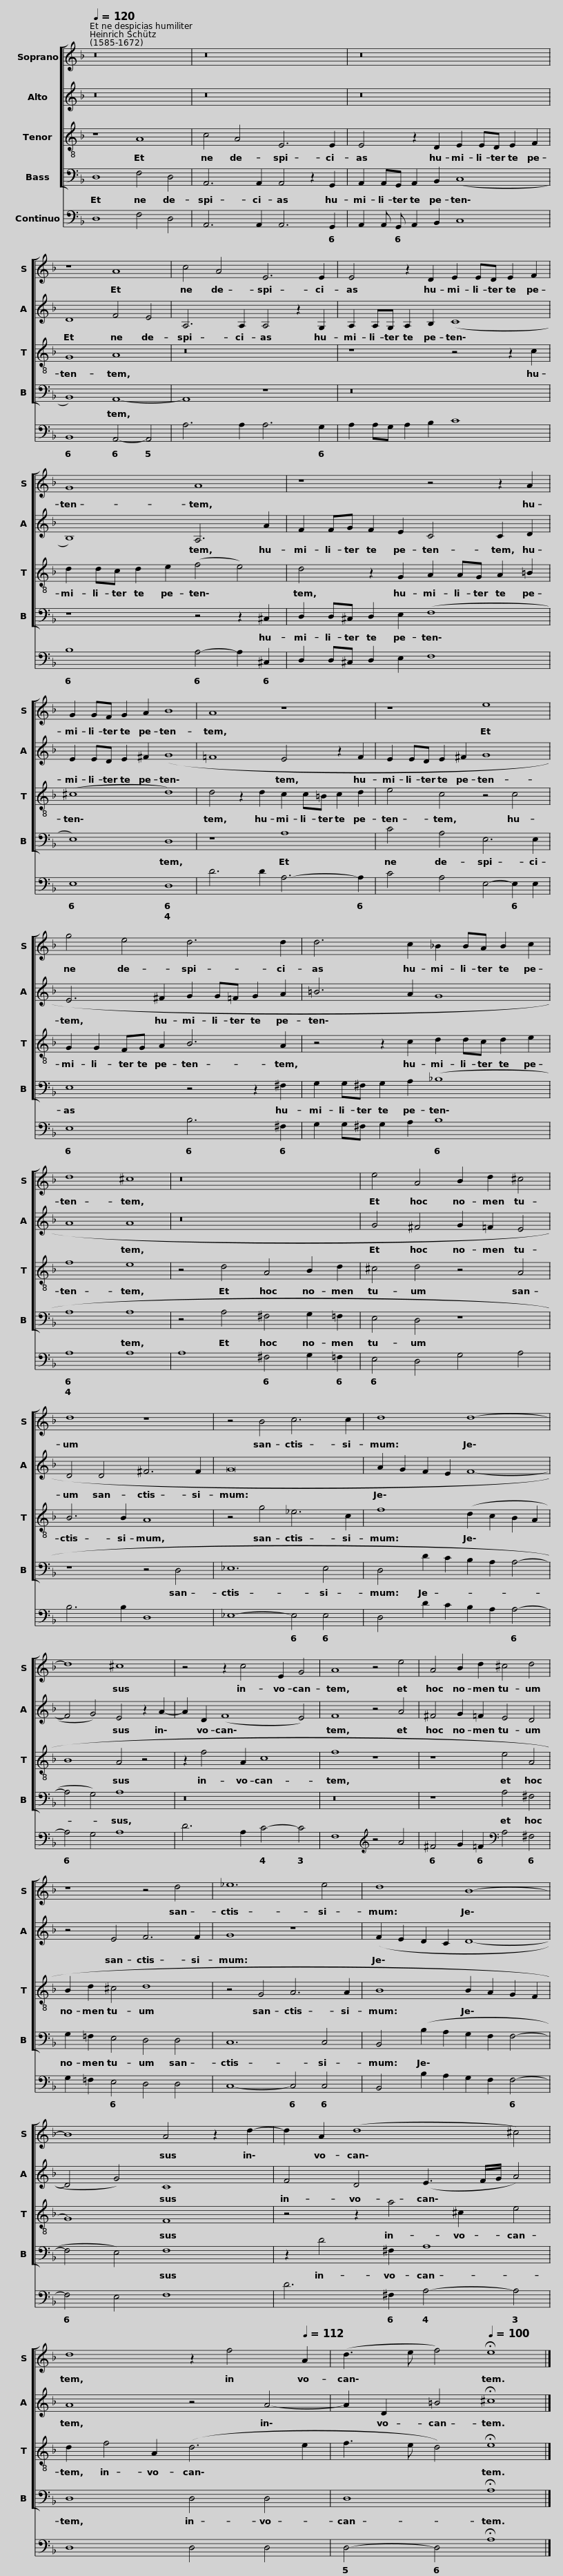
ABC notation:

X:1
%%score [ 1 2 3 4 ] 5
L:1/8
Q:1/4=120
M:none
I:linebreak $
K:F
V:1 treble
V:2 treble
V:3 treble-8
V:4 bass
V:5 bass
V:1
 z16 | z16 | z16 | z8 A8 | c4 A4 E6 E2 |$ %5
 E4 z2 D2 E2 ED E2 F2 | G8 A8 | z8 z4 z2 A2 |$ G2 GF G2 A2 B8 |$ A8 z8 | %10
 z8 e8 | g4 e4 d6 d2 |$ d6 c2 _B2 BA B2 c2 |$ d8 ^c8 | z16 | %15
 e4 A4 B2 d2 ^c4 | d8 z8 | z4 B4 c6 c2 |$ d8 d8- |$ d8 ^c8 | %20
 z4 z2 c4 E2 G4 | A8 z4 e4 | A4 B2 d2 ^c4 d4 | z8 z4 d4 |$ _e12 e4 |$ %25
 d8 B8- | B8 A4 z2 d2- | d2 A2 (d8 ^c4) | d8 z2[Q:1/4=116] f4[Q:1/4=112] A2 |[Q:1/4=108] (d3[Q:1/4=106] e[Q:1/4=102] f4)[Q:1/4=100] !fermata!e8 |] %30
V:2
 z16 | z16 | z16 | D8 F4 E4 | A,6 A,2 A,4 z2 G,2 |$ %5
 A,2 A,G, A,2 B,2 (C8 | B,8) A,6 A2 | F2 FG F2 E2 C4 C2 D2 |$ E2 ED E2 ^F2 (G8 |$ =F8 E4 z2 F2 | %10
 E2 ED E2 ^F2 G8 | E6 ^F2 G2 G=F G2 A2 |$ =B6 A2 G8 |$ A8 A8 | z16 | %15
 G4 ^F4 G2 =F2 E4 | D4 D4 ^F6 F2 | G16 |$ A2 G2 F2 E2 F8- |$ F4 G4) E4 z2 A2- | %20
 A2 D2 (F8 E4) | F8 z4 A4 | ^F4 G2 =F2 E4 D4 | z4 E4 F6 F2 |$ G8 z8 |$ %25
 (F2 E2 D2 C2 D8- | D4 G4) C8 | F4 D4 (E3 F/G/ A4) | A8 z4 A4- | A2 D2 =B4 !fermata!^c8 |] %30
V:3
 z8 A8 | c4 A4 E6 E2 | E4 z2 D2 E2 ED E2 F2 | G8 A8 | z16 |$ %5
 z8 z4 z2 c2 | d2 dc d2 e2 (f4 e4) | d4 z2 G2 A2 AG A2 =B2 |$ (^c8 d8) |$ d4 z2 d2 c2 c=B c2 d2 | %10
 e4 c4 z4 c4 | G2 G2 FG A2 B6 A2 |$ z4 z2 c2 d2 dc d2 e2 |$ f8 e8 | z4 d4 A4 B2 d2 | %15
 ^c4 d4 z4 A4 | B6 B2 A8 | z4 g4 _e6 c2 |$ f8 (d2 c2 B2 A2 |$ B8 A4 z4 | %20
 z2 f4 A2 c8 | f8 z8 | z8 e4 A4 | B2 d2 ^c4 d8 |$ z4 G4 A6 A2 |$ %25
 B8 B2 A2 G2 F2 | G8) F8 | z4 z2 a4 ^c2 e4 | d2 f4 A2 (d6 e2 | f3 e d4) !fermata!e8 |] %30
V:4
 D,8 F,4 D,4 | A,,6 A,,2 A,,4 z2 G,,2 | A,,2 A,,G,, A,,2 B,,2 (C,8 | B,,8) A,,8- | A,,8 z8 |$ %5
 z16 | z8 z4 z2 ^C,2 | D,2 D,^C, D,2 E,2 (F,8 |$ E,8) D,8 |$ z8 A,8 | %10
 C4 A,4 E,6 E,2 | E,8 z4 z2 ^F,2 |$ G,2 G,^F, G,2 A,2 (_B,8 |$ A,8 A,8 | z4 A,4 ^F,4 G,2 =F,2 | %15
 E,4 D,4 z8 | z8 z4 D,4 | _E,12 E,4 |$ D,4 D2 C2 B,2 A,2 A,4- |$ A,4 G,4) A,8 | %20
 z16 | z16 | z8 A,4 ^F,4 | G,2 =F,2 E,4 D,4 D,4 |$ C,12 C,4 |$ %25
 B,,4 (B,2 A,2 G,2 F,2 F,4- | F,4 E,4) F,8 | z2 D4 ^F,2 A,8 | D,8 D,4 D,4 | D,8 !fermata!A,8 |] %30
V:5
 D,8 F,4 D,4 | A,,6 A,,2 A,,6 G,,2 | A,,2 A,, G,, A,,2 B,,2 C,8 | B,,8 A,,4- A,,4 | A,6 A,2 A,6 G,2 |$ %5
 A,2 A,G, A,2 B,2 C8 | B,8 A,4- A,2 ^C,2 | D,2 D,^C, D,2 E,2 F,8 |$ E,8 D,8 |$ D6 D2 A,6- A,2 | %10
 C4 A,4 E,4- E,2 E,2 | E,8 B,6 ^F,2 |$ G,2 G,^F, G,2 A,2 B,8 |$ A,8 A,8 | A,8 ^F,4 G,2 =F,2 | %15
 E,4 D,4 G,4 A,4 | B,6 B,2 D,8 | _E,8- E,4 E,4 |$ D,4 D2 C2 B,2 A,2 A,4- |$ A,4 G,4 A,8 | %20
 D6 A,2 C4- C4 | F,8[K:treble] z4 A4 | ^F4 G2 =F2[K:bass] A,4 ^F,4 | G,2 =F,2 E,4 D,4 D,4 |$ C,8- C,4 C,4 |$ %25
 B,,4 B,2 A,2 G,2 F,2 F,4- | F,4 E,4 F,8 | D6 ^F,2 A,4- A,4 | D,8 D,4 D,4 | D,4- D,4 !fermata!A,8 |] %30
